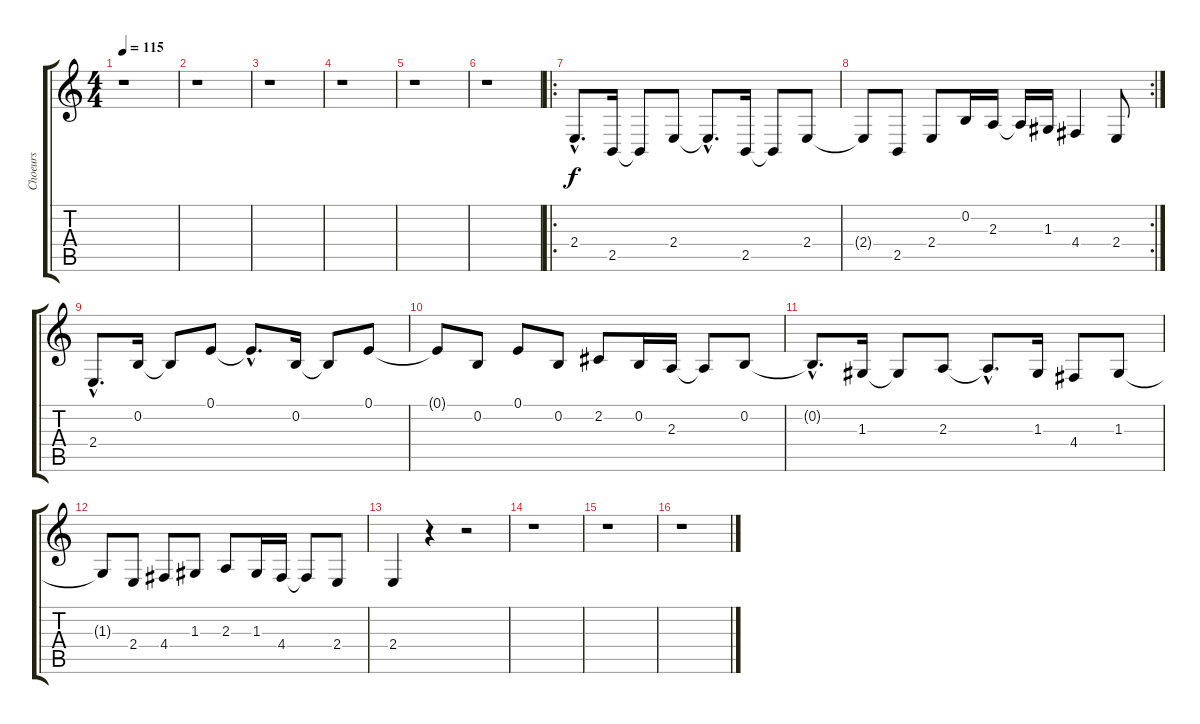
\track ("Choeurs" "Choeurs") {instrument choiraahs}
\staff {score tabs}
\tuning (E4 B3 G3 D3 A2 E2) {hide}
\ts (4 4)
\tempo 115
\clef g2
\ks c
r.1{dy f} |
r.1 |
r.1 |
r.1 |
r.1 |
r.1 |
\ro
2.4{hac}.8{d} 2.5.16 2.5{t}.8 2.4.8 2.4{hac t}.8{d} 2.5.16 2.5{t}.8 2.4.8 |
\rc 2
2.4{t}.8 2.5.8 2.4.8 0.2.16 2.3.16 2.3{t}.16 1.3.16 4.4.4 2.4.8 |
2.4{hac}.8{d} 0.2.16 0.2{t}.8 0.1.8 0.1{hac t}.8{d} 0.2.16 0.2{t}.8 0.1.8 |
0.1{t}.8 0.2.8 0.1.8 0.2.8 2.2.8 0.2.16 2.3.16 2.3{t}.8 0.2.8 |
0.2{hac t}.8{d} 1.3.16 1.3{t}.8 2.3.8 2.3{hac t}.8{d} 1.3.16 4.4.8 1.3.8 |
1.3{t}.8 2.4.8 4.4.8 1.3.8 2.3.8 1.3.16 4.4.16 4.4{t}.8 2.4.8 |
2.4.4 r.4 r.2 |
r.1 |
r.1 |
r.1
